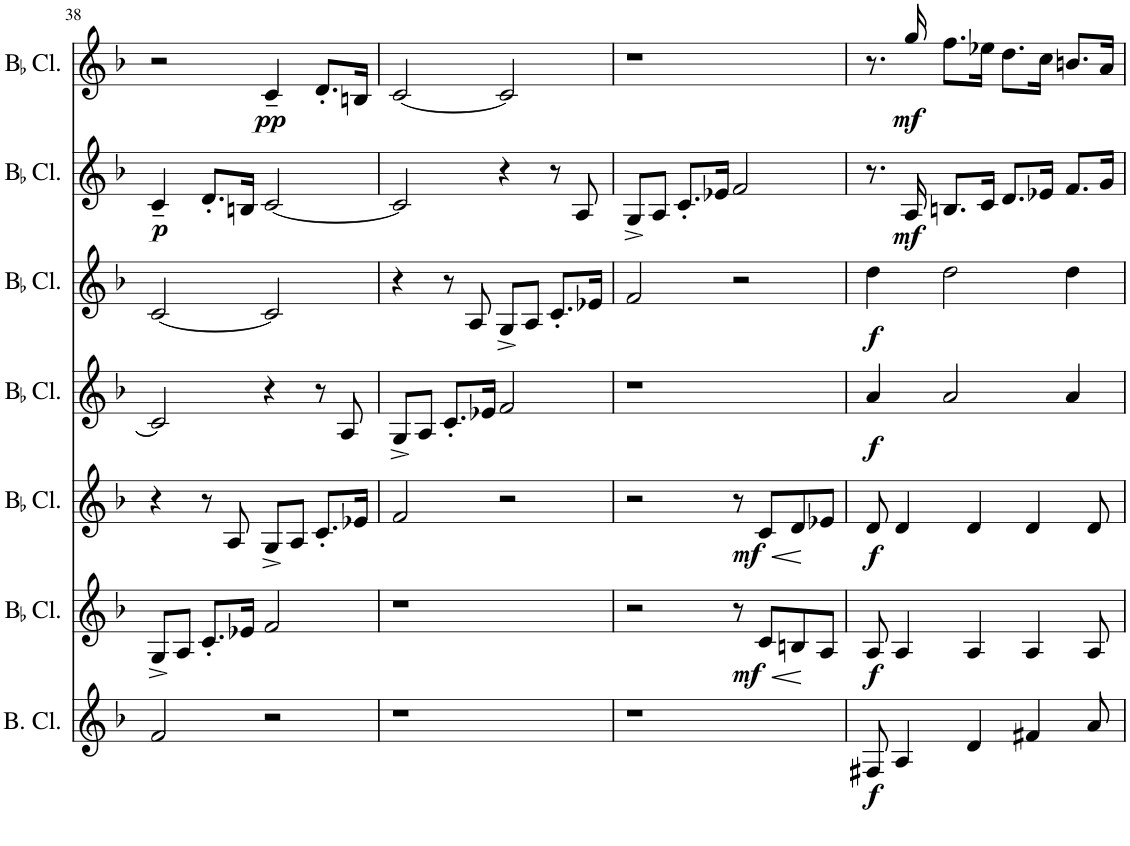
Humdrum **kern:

**kern	**dynam	**kern	**dynam	**kern	**dynam	**kern	**dynam	**kern	**dynam	**kern	**dynam	**kern	**dynam
*part7	*part7	*part6	*part6	*part5	*part5	*part4	*part4	*part3	*part3	*part2	*part2	*part1	*part1
*staff7	*staff7	*staff6	*staff6	*staff5	*staff5	*staff4	*staff4	*staff3	*staff3	*staff2	*staff2	*staff1	*staff1
*I"Bass Clarinet	*	*I"BaccidentalFlat Clarinet	*	*I"BaccidentalFlat Clarinet	*	*I"BaccidentalFlat Clarinet	*	*I"BaccidentalFlat Clarinet	*	*I"BaccidentalFlat Clarinet	*	*I"BaccidentalFlat Clarinet	*
*I'B. Cl.	*	*I'BaccidentalFlat Cl.	*	*I'BaccidentalFlat Cl.	*	*I'BaccidentalFlat Cl.	*	*I'BaccidentalFlat Cl.	*	*I'BaccidentalFlat Cl.	*	*I'BaccidentalFlat Cl.	*
!!LO:PB:g=z
*clefG2	*	*clefG2	*	*clefG2	*	*clefG2	*	*clefG2	*	*clefG2	*	*clefG2	*
*Trd8c14	*	*Trd1c2	*	*Trd1c2	*	*Trd1c2	*	*Trd1c2	*	*Trd1c2	*	*Trd1c2	*
*k[b-]	*	*k[b-]	*	*k[b-]	*	*k[b-]	*	*k[b-]	*	*k[b-]	*	*k[b-]	*
*M4/4	*	*M4/4	*	*M4/4	*	*M4/4	*	*M4/4	*	*M4/4	*	*M4/4	*
=38	=38	=38	=38	=38	=38	=38	=38	=38	=38	=38	=38	=38	=38
!	!	!	!	!	!	!	!	!	!	!	!LO:DY:b	!	!
2f/	.	8G^/L	.	4r	.	2c/]	.	[2c/	.	4c~/	p	2r	.
.	.	8A/J	.	.	.	.	.	.	.	.	.	.	.
.	.	8.c'/L	.	8r	.	.	.	.	.	8.d'/L	.	.	.
.	.	.	.	8A/	.	.	.	.	.	.	.	.	.
.	.	16e-X/Jk	.	.	.	.	.	.	.	16Bn/Jk	.	.	.
!	!	!	!	!	!	!	!	!	!	!	!	!	!LO:DY:b
2r	.	2f/	.	8G^/L	.	4r	.	2c/]	.	[2c/	.	4c~/	pp
.	.	.	.	8A/J	.	.	.	.	.	.	.	.	.
.	.	.	.	8.c'/L	.	8r	.	.	.	.	.	8.d'/L	.
.	.	.	.	.	.	8A/	.	.	.	.	.	.	.
.	.	.	.	16e-X/Jk	.	.	.	.	.	.	.	16Bn/Jk	.
=39	=39	=39	=39	=39	=39	=39	=39	=39	=39	=39	=39	=39	=39
1r	.	1r	.	2f/	.	8G^/L	.	4r	.	2c/]	.	[2c/	.
.	.	.	.	.	.	8A/J	.	.	.	.	.	.	.
.	.	.	.	.	.	8.c'/L	.	8r	.	.	.	.	.
.	.	.	.	.	.	.	.	8A/	.	.	.	.	.
.	.	.	.	.	.	16e-X/Jk	.	.	.	.	.	.	.
.	.	.	.	2r	.	2f/	.	8G^/L	.	4r	.	2c/]	.
.	.	.	.	.	.	.	.	8A/J	.	.	.	.	.
.	.	.	.	.	.	.	.	8.c'/L	.	8r	.	.	.
.	.	.	.	.	.	.	.	.	.	8A/	.	.	.
.	.	.	.	.	.	.	.	16e-X/Jk	.	.	.	.	.
=40	=40	=40	=40	=40	=40	=40	=40	=40	=40	=40	=40	=40	=40
1r	.	2r	.	2r	.	1r	.	2f/	.	8G^/L	.	1r	.
.	.	.	.	.	.	.	.	.	.	8A/J	.	.	.
.	.	.	.	.	.	.	.	.	.	8.c'/L	.	.	.
.	.	.	.	.	.	.	.	.	.	16e-X/Jk	.	.	.
.	.	8r	.	8r	.	.	.	2r	.	2f/	.	.	.
!	!	!	!LO:HP:b	!	!LO:HP:b	!	!	!	!	!	!	!	!
!	!	!	!LO:DY:n=1:b	!	!LO:DY:n=1:b	!	!	!	!	!	!	!	!
.	.	8c/L	< mf	8c/L	< mf	.	.	.	.	.	.	.	.
.	.	8Bn/	[	8d/	[	.	.	.	.	.	.	.	.
.	.	8A/J	.	8e-X/J	.	.	.	.	.	.	.	.	.
=41	=41	=41	=41	=41	=41	=41	=41	=41	=41	=41	=41	=41	=41
!	!LO:DY:b	!	!LO:DY:b	!	!LO:DY:b	!	!LO:DY:b	!	!LO:DY:b	!	!	!	!
8F#X/	f	8A/	f	8d/	f	4a/	f	4dd\	f	8.r	.	8.r	.
4A/	.	4A/	.	4d/	.	.	.	.	.	.	.	.	.
!	!	!	!	!	!	!	!	!	!	!	!LO:DY:b	!	!LO:DY:b
.	.	.	.	.	.	.	.	.	.	16A/	mf	16gg/	mf
.	.	.	.	.	.	2a/	.	2dd\	.	8.Bn/L	.	8.ff\L	.
4d/	.	4A/	.	4d/	.	.	.	.	.	.	.	.	.
.	.	.	.	.	.	.	.	.	.	16c/Jk	.	16ee-X\Jk	.
.	.	.	.	.	.	.	.	.	.	8.d/L	.	8.dd\L	.
4f#X/	.	4A/	.	4d/	.	.	.	.	.	.	.	.	.
.	.	.	.	.	.	.	.	.	.	16e-X/Jk	.	16cc\Jk	.
.	.	.	.	.	.	4a/	.	4dd\	.	8.f/L	.	8.bn/L	.
8a/	.	8A/	.	8d/	.	.	.	.	.	.	.	.	.
.	.	.	.	.	.	.	.	.	.	16g/Jk	.	16a/Jk	.
=	=	=	=	=	=	=	=	=	=	=	=	=	=
*-	*-	*-	*-	*-	*-	*-	*-	*-	*-	*-	*-	*-	*-
